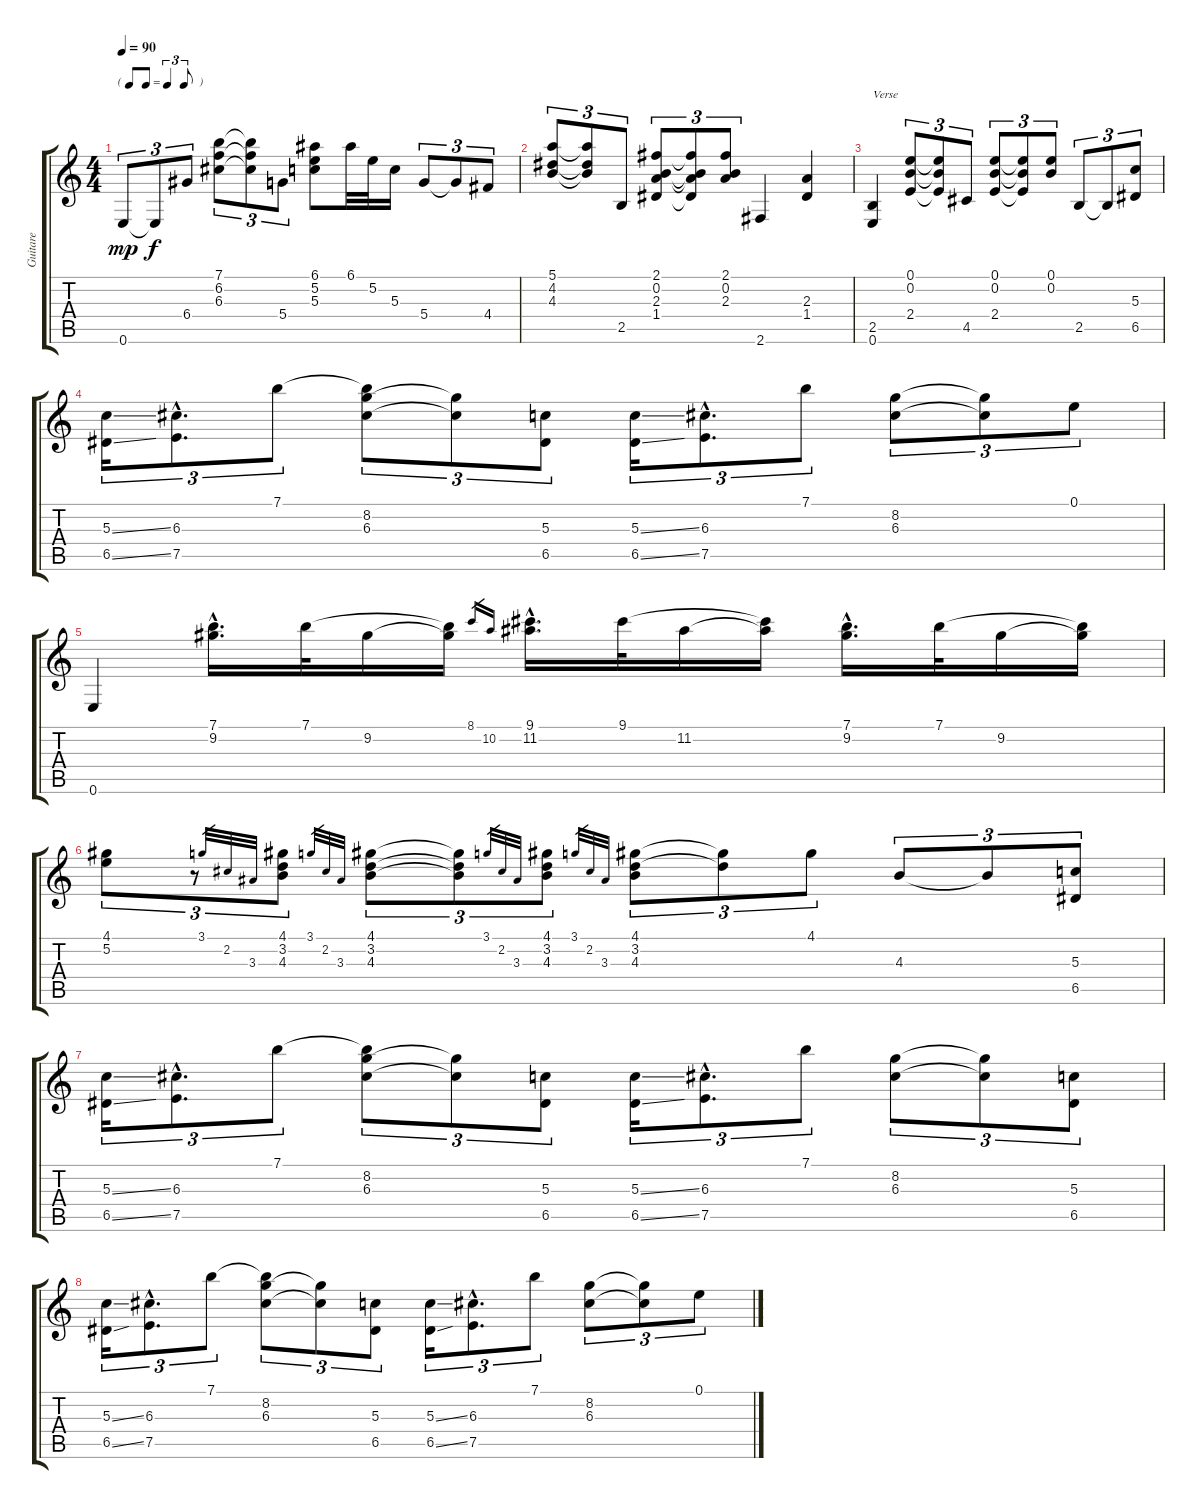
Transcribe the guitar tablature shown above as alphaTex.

\track ("Guitare" "Guitare") {instrument acousticguitarsteel}
\staff {score tabs}
\tuning (E4 B3 G3 D3 A2 E2) {hide}
\ts (4 4)
\tf triplet8th
\tempo 90
\clef g2
\ks c
0.6.8{tu (3 2) dy mp} 0.6{t}.8{tu (3 2) dy f} 6.4.8{tu (3 2)} (7.1 6.2 6.3).8{tu (3 2)} (7.1{t} 6.2{t} 6.3{t}).8{tu (3 2)} 5.4.8{tu (3 2)} (6.1 5.2 5.3).8 6.1.32 5.2.32 5.3.16 5.4.8{tu (3 2)} 5.4{t}.8{tu (3 2)} 4.4.8{tu (3 2)} |
(5.1 4.2 4.3).8{tu (3 2)} (5.1{t} 4.2{t} 4.3{t}).8{tu (3 2)} 2.5.8{tu (3 2)} (2.1 0.2 2.3 1.4).8{tu (3 2)} (2.1{t} 0.2{t} 2.3{t} 1.4{t}).8{tu (3 2)} (2.1 0.2 2.3).8{tu (3 2)} 2.6.4 (2.3 1.4).4 |
(2.5 0.6).4{txt "Verse"} (0.1 0.2 2.4).8{tu (3 2)} (0.1{t} 0.2{t} 2.4{t}).8{tu (3 2)} 4.5.8{tu (3 2)} (0.1 0.2 2.4).8{tu (3 2)} (0.1{t} 0.2{t} 2.4{t}).8{tu (3 2)} (0.1 0.2).8{tu (3 2)} 2.5.8{tu (3 2)} 2.5{t}.8{tu (3 2)} (5.3 6.5).8{tu (3 2)} |
(5.3{ss} 6.5{ss}).16{tu (3 2)} (6.3{hac} 7.5{hac}).8{d tu (3 2)} 7.1.8{tu (3 2)} (7.1{t} 8.2 6.3).8{tu (3 2)} (8.2{t} 6.3{t}).8{tu (3 2)} (5.3 6.5).8{tu (3 2)} (5.3{ss} 6.5{ss}).16{tu (3 2)} (6.3{hac} 7.5{hac}).8{d tu (3 2)} 7.1.8{tu (3 2)} (8.2 6.3).8{tu (3 2)} (8.2{t} 6.3{t}).8{tu (3 2)} 0.1.8{tu (3 2)} |
0.6.4 (7.1{hac} 9.2{hac}).16{d} 7.1.32 9.2.16 (7.1{t} 9.2{t}).16 8.1.16{gr} 10.2.16{gr} (9.1{hac} 11.2{hac}).16{d} 9.1.32 11.2.16 (9.1{t} 11.2{t}).16 (7.1{hac} 9.2{hac}).16{d} 7.1.32 9.2.16 (7.1{t} 9.2{t}).16 |
(4.1 5.2).8{tu (3 2)} r.8{tu (3 2)} 3.1.32{gr} 2.2.32{gr} 3.3.32{gr} (4.1 3.2 4.3).8{tu (3 2)} 3.1.32{gr} 2.2.32{gr} 3.3.32{gr} (4.1 3.2 4.3).8{tu (3 2)} (4.1{t} 3.2{t} 4.3{t}).8{tu (3 2)} 3.1.32{gr} 2.2.32{gr} 3.3.32{gr} (4.1 3.2 4.3).8{tu (3 2)} 3.1.32{gr} 2.2.32{gr} 3.3.32{gr} (4.1 3.2 4.3).8{tu (3 2)} (4.1{t} 3.2{t}).8{tu (3 2)} 4.1.8{tu (3 2)} 4.3.8{tu (3 2)} 4.3{t}.8{tu (3 2)} (5.3 6.5).8{tu (3 2)} |
(5.3{ss} 6.5{ss}).16{tu (3 2)} (6.3{hac} 7.5{hac}).8{d tu (3 2)} 7.1.8{tu (3 2)} (7.1{t} 8.2 6.3).8{tu (3 2)} (8.2{t} 6.3{t}).8{tu (3 2)} (5.3 6.5).8{tu (3 2)} (5.3{ss} 6.5{ss}).16{tu (3 2)} (6.3{hac} 7.5{hac}).8{d tu (3 2)} 7.1.8{tu (3 2)} (8.2 6.3).8{tu (3 2)} (8.2{t} 6.3{t}).8{tu (3 2)} (5.3 6.5).8{tu (3 2)} |
(5.3{ss} 6.5{ss}).16{tu (3 2)} (6.3{hac} 7.5{hac}).8{d tu (3 2)} 7.1.8{tu (3 2)} (7.1{t} 8.2 6.3).8{tu (3 2)} (8.2{t} 6.3{t}).8{tu (3 2)} (5.3 6.5).8{tu (3 2)} (5.3{ss} 6.5{ss}).16{tu (3 2)} (6.3{hac} 7.5{hac}).8{d tu (3 2)} 7.1.8{tu (3 2)} (8.2 6.3).8{tu (3 2)} (8.2{t} 6.3{t}).8{tu (3 2)} 0.1.8{tu (3 2)}
